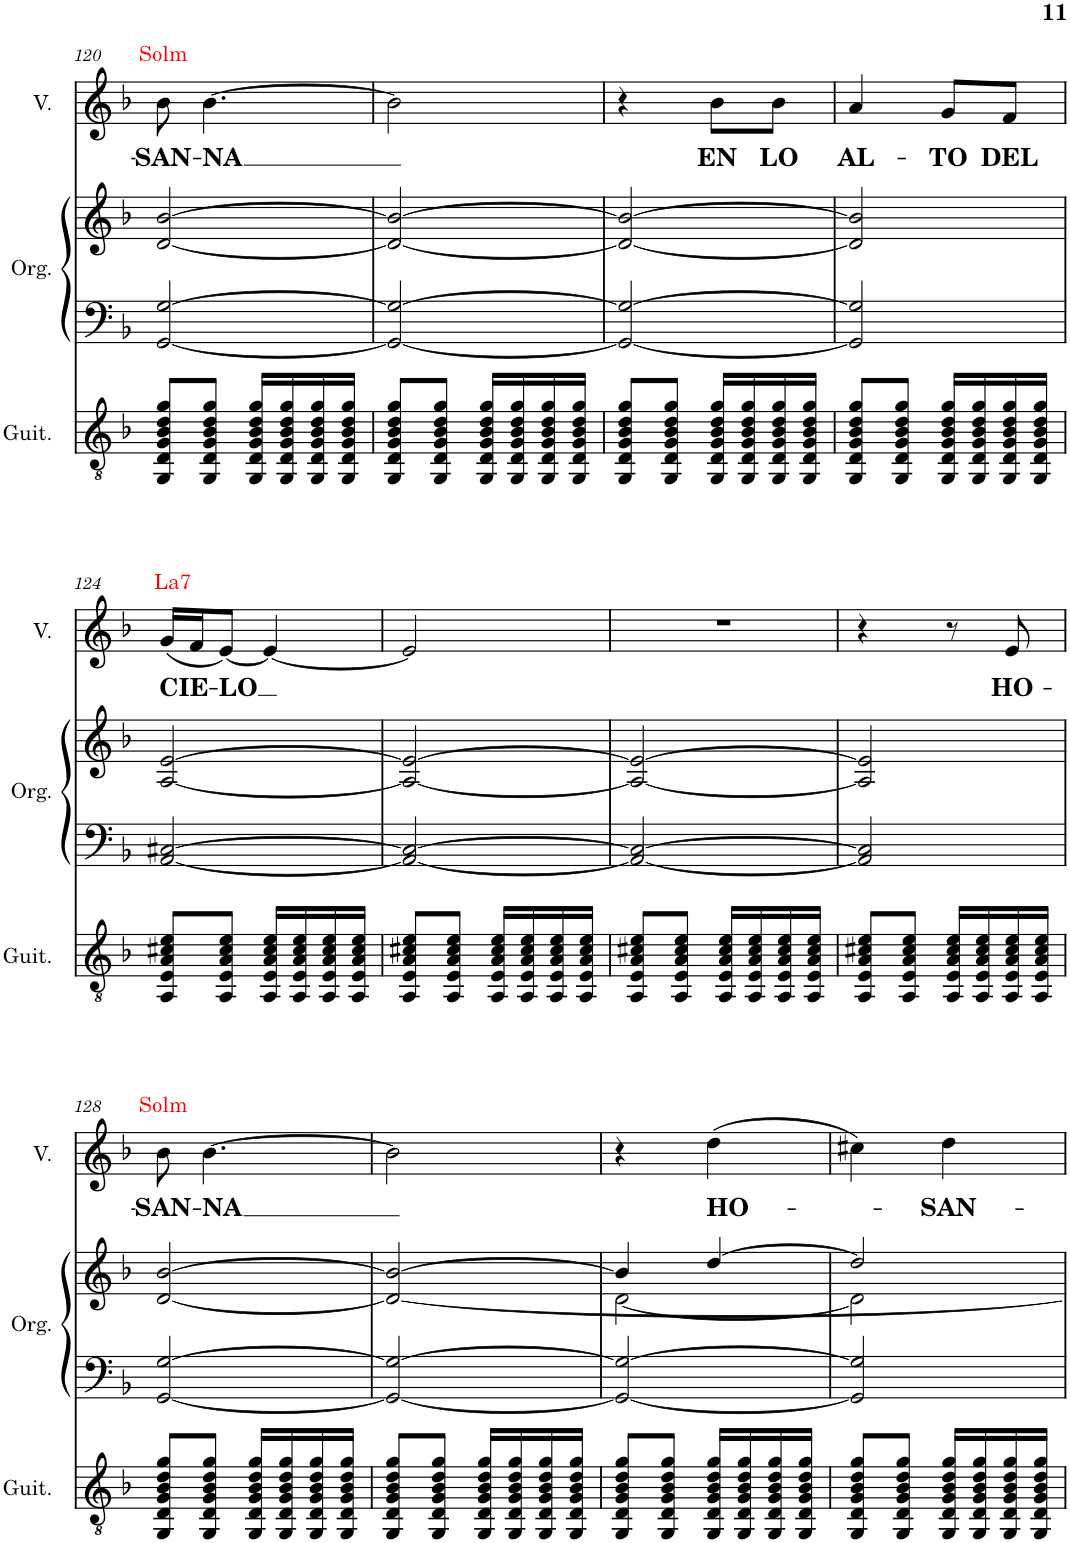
**kern	**kern	**kern	**kern	**text	**text
*part3	*part2	*part2	*part1	*part1	*part1
*staff4	*staff3	*staff2	*staff1	*staff1	*staff1
*I"Guitarra clásica	*I"Órgano	*	*I"Voz	*	*
*I'Guit.	*	*	*I'V.	*	*
!!LO:PB:g=z
*clefGv2	*clefF4	*clefG2	*clefG2	*	*
*k[b-]	*k[b-]	*k[b-]	*k[b-]	*	*
*M2/4	*M2/4	*M2/4	*M2/4	*	*
=120	=120	=120	=120	=120	=120
!	!	!	!	!LO:LY:b	!LO:LY:a:color=#FF0000
8GG/ 8D/ 8G/ 8B-/ 8d/ 8g/L	[2GG/ [2G/	[2d/ [2b-/	8b-\	-SAN-	Solm
!	!	!	!	!LO:LY:b	!
8GG/ 8D/ 8G/ 8B-/ 8d/ 8g/J	.	.	[4.b-\	-NA	.
16GG/ 16D/ 16G/ 16B-/ 16d/ 16g/LL	.	.	.	.	.
16GG/ 16D/ 16G/ 16B-/ 16d/ 16g/	.	.	.	.	.
16GG/ 16D/ 16G/ 16B-/ 16d/ 16g/	.	.	.	.	.
16GG/ 16D/ 16G/ 16B-/ 16d/ 16g/JJ	.	.	.	.	.
=121	=121	=121	=121	=121	=121
8GG/ 8D/ 8G/ 8B-/ 8d/ 8g/L	2GG/_ 2G/_	2d/_ 2b-/_	2b-\]	.	.
8GG/ 8D/ 8G/ 8B-/ 8d/ 8g/J	.	.	.	.	.
16GG/ 16D/ 16G/ 16B-/ 16d/ 16g/LL	.	.	.	.	.
16GG/ 16D/ 16G/ 16B-/ 16d/ 16g/	.	.	.	.	.
16GG/ 16D/ 16G/ 16B-/ 16d/ 16g/	.	.	.	.	.
16GG/ 16D/ 16G/ 16B-/ 16d/ 16g/JJ	.	.	.	.	.
=122	=122	=122	=122	=122	=122
8GG/ 8D/ 8G/ 8B-/ 8d/ 8g/L	2GG/_ 2G/_	2d/_ 2b-/_	4r	.	.
8GG/ 8D/ 8G/ 8B-/ 8d/ 8g/J	.	.	.	.	.
!	!	!	!	!LO:LY:b	!
16GG/ 16D/ 16G/ 16B-/ 16d/ 16g/LL	.	.	8b-\L	EN	.
16GG/ 16D/ 16G/ 16B-/ 16d/ 16g/	.	.	.	.	.
!	!	!	!	!LO:LY:b	!
16GG/ 16D/ 16G/ 16B-/ 16d/ 16g/	.	.	8b-\J	LO	.
16GG/ 16D/ 16G/ 16B-/ 16d/ 16g/JJ	.	.	.	.	.
=123	=123	=123	=123	=123	=123
!	!	!	!	!LO:LY:b	!
8GG/ 8D/ 8G/ 8B-/ 8d/ 8g/L	2GG/] 2G/]	2d/] 2b-/]	4a/	AL-	.
8GG/ 8D/ 8G/ 8B-/ 8d/ 8g/J	.	.	.	.	.
!	!	!	!	!LO:LY:b	!
16GG/ 16D/ 16G/ 16B-/ 16d/ 16g/LL	.	.	8g/L	-TO	.
16GG/ 16D/ 16G/ 16B-/ 16d/ 16g/	.	.	.	.	.
!	!	!	!	!LO:LY:b	!
16GG/ 16D/ 16G/ 16B-/ 16d/ 16g/	.	.	8f/J	DEL	.
16GG/ 16D/ 16G/ 16B-/ 16d/ 16g/JJ	.	.	.	.	.
!!LO:LB:g=z
=124	=124	=124	=124	=124	=124
!	!	!	!	!LO:LY:b	!LO:LY:a:color=#FF0000
8AA/ 8E/ 8A/ 8c#X/ 8e/L	[2AA/ [2C#X/	[2A/ [2e/	(16g/LL	CIE-	La7
.	.	.	16f/J	.	.
!	!	!	!	!LO:LY:b	!
8AA/ 8E/ 8A/ 8c#/ 8e/J	.	.	[8e/J)	-LO	.
16AA/ 16E/ 16A/ 16c#/ 16e/LL	.	.	4e/_	.	.
16AA/ 16E/ 16A/ 16c#/ 16e/	.	.	.	.	.
16AA/ 16E/ 16A/ 16c#/ 16e/	.	.	.	.	.
16AA/ 16E/ 16A/ 16c#/ 16e/JJ	.	.	.	.	.
=125	=125	=125	=125	=125	=125
8AA/ 8E/ 8A/ 8c#X/ 8e/L	2AA/_ 2C#/_	2A/_ 2e/_	2e/]	.	.
8AA/ 8E/ 8A/ 8c#/ 8e/J	.	.	.	.	.
16AA/ 16E/ 16A/ 16c#/ 16e/LL	.	.	.	.	.
16AA/ 16E/ 16A/ 16c#/ 16e/	.	.	.	.	.
16AA/ 16E/ 16A/ 16c#/ 16e/	.	.	.	.	.
16AA/ 16E/ 16A/ 16c#/ 16e/JJ	.	.	.	.	.
=126	=126	=126	=126	=126	=126
8AA/ 8E/ 8A/ 8c#X/ 8e/L	2AA/_ 2C#/_	2A/_ 2e/_	2r	.	.
8AA/ 8E/ 8A/ 8c#/ 8e/J	.	.	.	.	.
16AA/ 16E/ 16A/ 16c#/ 16e/LL	.	.	.	.	.
16AA/ 16E/ 16A/ 16c#/ 16e/	.	.	.	.	.
16AA/ 16E/ 16A/ 16c#/ 16e/	.	.	.	.	.
16AA/ 16E/ 16A/ 16c#/ 16e/JJ	.	.	.	.	.
=127	=127	=127	=127	=127	=127
8AA/ 8E/ 8A/ 8c#X/ 8e/L	2AA/] 2C#/]	2A/] 2e/]	4r	.	.
8AA/ 8E/ 8A/ 8c#/ 8e/J	.	.	.	.	.
16AA/ 16E/ 16A/ 16c#/ 16e/LL	.	.	8r	.	.
16AA/ 16E/ 16A/ 16c#/ 16e/	.	.	.	.	.
!	!	!	!	!LO:LY:b	!
16AA/ 16E/ 16A/ 16c#/ 16e/	.	.	8e/	HO-	.
16AA/ 16E/ 16A/ 16c#/ 16e/JJ	.	.	.	.	.
!!LO:LB:g=z
=128	=128	=128	=128	=128	=128
!	!	!	!	!LO:LY:b	!LO:LY:a:color=#FF0000
8GG/ 8D/ 8G/ 8B-/ 8d/ 8g/L	[2GG/ [2G/	[2d/ [2b-/	8b-\	-SAN-	Solm
!	!	!	!	!LO:LY:b	!
8GG/ 8D/ 8G/ 8B-/ 8d/ 8g/J	.	.	[4.b-\	-NA	.
16GG/ 16D/ 16G/ 16B-/ 16d/ 16g/LL	.	.	.	.	.
16GG/ 16D/ 16G/ 16B-/ 16d/ 16g/	.	.	.	.	.
16GG/ 16D/ 16G/ 16B-/ 16d/ 16g/	.	.	.	.	.
16GG/ 16D/ 16G/ 16B-/ 16d/ 16g/JJ	.	.	.	.	.
=129	=129	=129	=129	=129	=129
8GG/ 8D/ 8G/ 8B-/ 8d/ 8g/L	2GG/_ 2G/_	2d/_ 2b-/_	2b-\]	.	.
8GG/ 8D/ 8G/ 8B-/ 8d/ 8g/J	.	.	.	.	.
16GG/ 16D/ 16G/ 16B-/ 16d/ 16g/LL	.	.	.	.	.
16GG/ 16D/ 16G/ 16B-/ 16d/ 16g/	.	.	.	.	.
16GG/ 16D/ 16G/ 16B-/ 16d/ 16g/	.	.	.	.	.
16GG/ 16D/ 16G/ 16B-/ 16d/ 16g/JJ	.	.	.	.	.
=130	=130	=130	=130	=130	=130
*	*	*^	*	*	*
8GG/ 8D/ 8G/ 8B-/ 8d/ 8g/L	2GG/_ 2G/_	4b-/]	[2d\	4r	.	.
8GG/ 8D/ 8G/ 8B-/ 8d/ 8g/J	.	.	.	.	.	.
!	!	!	!	!	!LO:LY:b	!
16GG/ 16D/ 16G/ 16B-/ 16d/ 16g/LL	.	[4dd/	.	(4dd\	HO-	.
16GG/ 16D/ 16G/ 16B-/ 16d/ 16g/	.	.	.	.	.	.
16GG/ 16D/ 16G/ 16B-/ 16d/ 16g/	.	.	.	.	.	.
16GG/ 16D/ 16G/ 16B-/ 16d/ 16g/JJ	.	.	.	.	.	.
=131	=131	=131	=131	=131	=131	=131
8GG/ 8D/ 8G/ 8B-/ 8d/ 8g/L	2GG/] 2G/]	2dd/]	2d\]	4cc#X\)	.	.
8GG/ 8D/ 8G/ 8B-/ 8d/ 8g/J	.	.	.	.	.	.
!	!	!	!	!	!LO:LY:b	!
16GG/ 16D/ 16G/ 16B-/ 16d/ 16g/LL	.	.	.	4dd\	-SAN-	.
16GG/ 16D/ 16G/ 16B-/ 16d/ 16g/	.	.	.	.	.	.
16GG/ 16D/ 16G/ 16B-/ 16d/ 16g/	.	.	.	.	.	.
16GG/ 16D/ 16G/ 16B-/ 16d/ 16g/JJ	.	.	.	.	.	.
*	*	*v	*v	*	*	*
=	=	=	=	=	=
*-	*-	*-	*-	*-	*-
